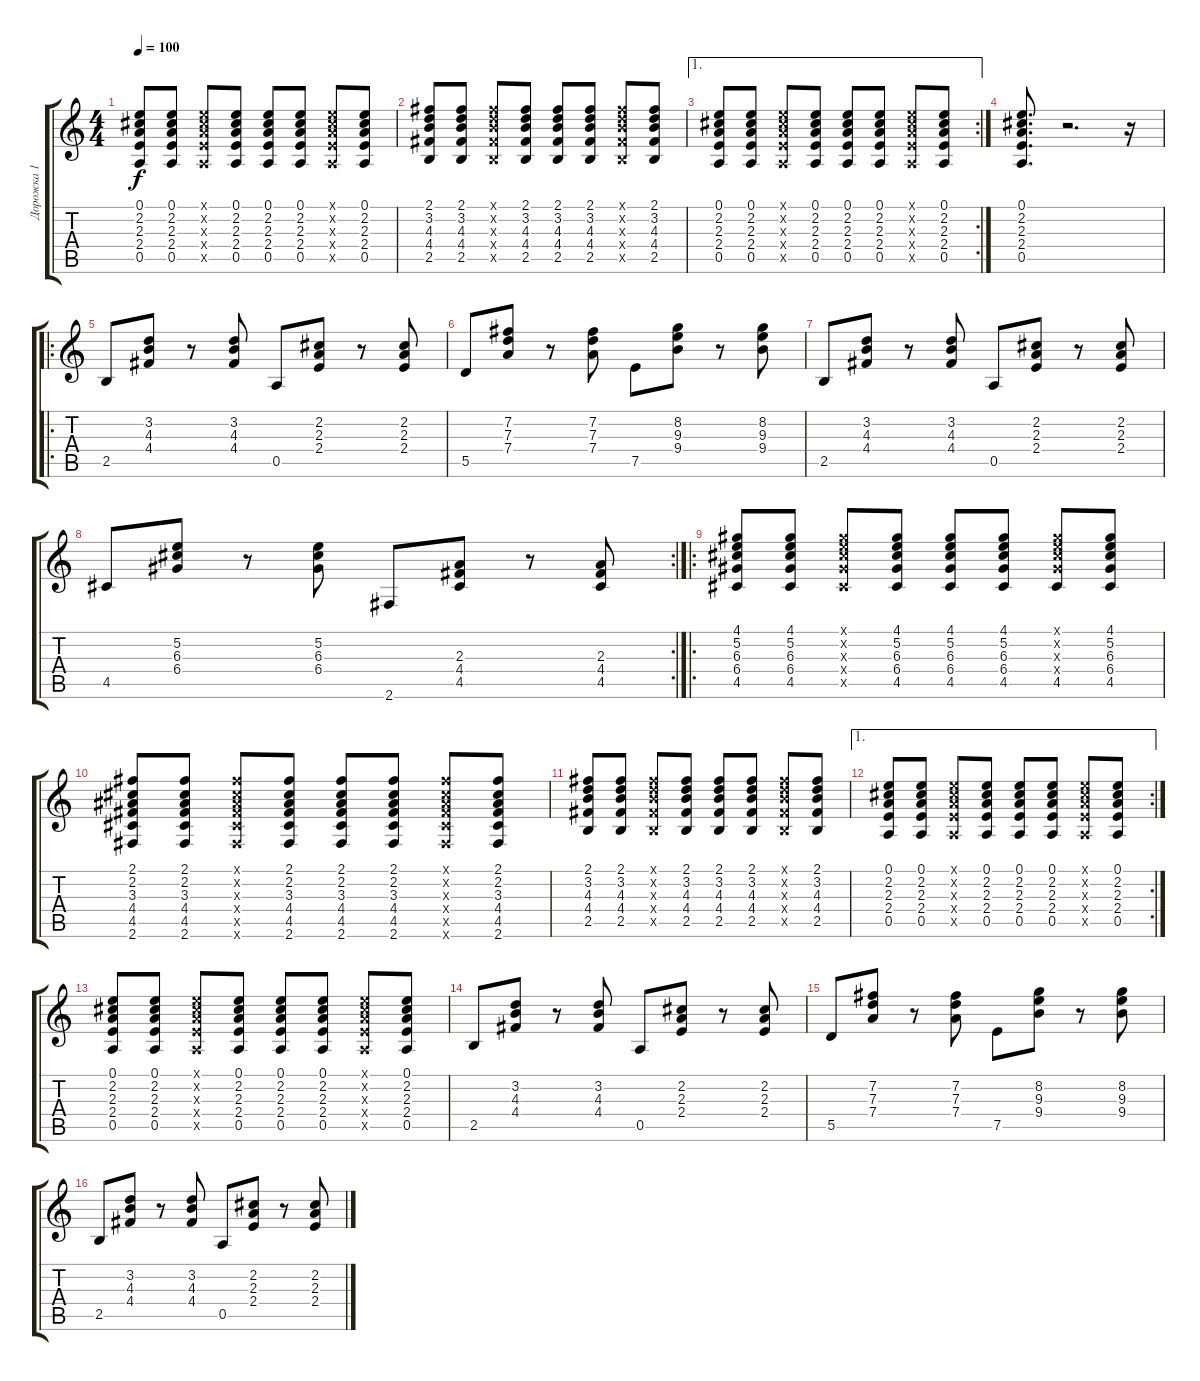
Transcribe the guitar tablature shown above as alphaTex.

\track ("Дорожка 1" "Дорожка 1") {instrument electricguitarclean}
\staff {score tabs}
\tuning (E4 B3 G3 D3 A2 E2) {hide}
\ts (4 4)
\tempo 100
\clef g2
\ks c
(0.1 2.2 2.3 2.4 0.5).8{dy f} (0.1 2.2 2.3 2.4 0.5).8 (0.1{x} 2.2{x} 2.3{x} 2.4{x} 0.5{x}).8 (0.1 2.2 2.3 2.4 0.5).8 (0.1 2.2 2.3 2.4 0.5).8 (0.1 2.2 2.3 2.4 0.5).8 (0.1{x} 2.2{x} 2.3{x} 2.4{x} 0.5{x}).8 (0.1 2.2 2.3 2.4 0.5).8 |
(2.1 3.2 4.3 4.4 2.5).8 (2.1 3.2 4.3 4.4 2.5).8 (2.1{x} 3.2{x} 4.3{x} 4.4{x} 2.5{x}).8 (2.1 3.2 4.3 4.4 2.5).8 (2.1 3.2 4.3 4.4 2.5).8 (2.1 3.2 4.3 4.4 2.5).8 (2.1{x} 3.2{x} 4.3{x} 4.4{x} 2.5{x}).8 (2.1 3.2 4.3 4.4 2.5).8 |
\ae 1
\rc 2
(0.1 2.2 2.3 2.4 0.5).8 (0.1 2.2 2.3 2.4 0.5).8 (0.1{x} 2.2{x} 2.3{x} 2.4{x} 0.5{x}).8 (0.1 2.2 2.3 2.4 0.5).8 (0.1 2.2 2.3 2.4 0.5).8 (0.1 2.2 2.3 2.4 0.5).8 (0.1{x} 2.2{x} 2.3{x} 2.4{x} 0.5{x}).8 (0.1 2.2 2.3 2.4 0.5).8 |
(0.1 2.2 2.3 2.4 0.5).8{d} r.2{d} r.16 |
\ro
2.5.8 (3.2 4.3 4.4).8 r.8 (3.2 4.3 4.4).8 0.5.8 (2.2 2.3 2.4).8 r.8 (2.2 2.3 2.4).8 |
5.5.8 (7.2 7.3 7.4).8 r.8 (7.2 7.3 7.4).8 7.5.8 (8.2 9.3 9.4).8 r.8 (8.2 9.3 9.4).8 |
2.5.8 (3.2 4.3 4.4).8 r.8 (3.2 4.3 4.4).8 0.5.8 (2.2 2.3 2.4).8 r.8 (2.2 2.3 2.4).8 |
\rc 2
4.5.8 (5.2 6.3 6.4).8 r.8 (5.2 6.3 6.4).8 2.6.8 (2.3 4.4 4.5).8 r.8 (2.3 4.4 4.5).8 |
\ro
(4.1 5.2 6.3 6.4 4.5).8 (4.1 5.2 6.3 6.4 4.5).8 (4.1{x} 5.2{x} 6.3{x} 6.4{x} 4.5{x}).8 (4.1 5.2 6.3 6.4 4.5).8 (4.1 5.2 6.3 6.4 4.5).8 (4.1 5.2 6.3 6.4 4.5).8 (4.1{x} 5.2{x} 6.3{x} 6.4{x} 4.5).8 (4.1 5.2 6.3 6.4 4.5).8 |
(2.1 2.2 3.3 4.4 4.5 2.6).8 (2.1 2.2 3.3 4.4 4.5 2.6).8 (2.1{x} 2.2{x} 3.3{x} 4.4{x} 4.5{x} 2.6{x}).8 (2.1 2.2 3.3 4.4 4.5 2.6).8 (2.1 2.2 3.3 4.4 4.5 2.6).8 (2.1 2.2 3.3 4.4 4.5 2.6).8 (2.1{x} 2.2{x} 3.3{x} 4.4{x} 4.5{x} 2.6{x}).8 (2.1 2.2 3.3 4.4 4.5 2.6).8 |
(2.1 3.2 4.3 4.4 2.5).8 (2.1 3.2 4.3 4.4 2.5).8 (2.1{x} 3.2{x} 4.3{x} 4.4{x} 2.5{x}).8 (2.1 3.2 4.3 4.4 2.5).8 (2.1 3.2 4.3 4.4 2.5).8 (2.1 3.2 4.3 4.4 2.5).8 (2.1{x} 3.2{x} 4.3{x} 4.4{x} 2.5{x}).8 (2.1 3.2 4.3 4.4 2.5).8 |
\ae 1
\rc 2
(0.1 2.2 2.3 2.4 0.5).8 (0.1 2.2 2.3 2.4 0.5).8 (0.1{x} 2.2{x} 2.3{x} 2.4{x} 0.5{x}).8 (0.1 2.2 2.3 2.4 0.5).8 (0.1 2.2 2.3 2.4 0.5).8 (0.1 2.2 2.3 2.4 0.5).8 (0.1{x} 2.2{x} 2.3{x} 2.4{x} 0.5{x}).8 (0.1 2.2 2.3 2.4 0.5).8 |
(0.1 2.2 2.3 2.4 0.5).8 (0.1 2.2 2.3 2.4 0.5).8 (0.1{x} 2.2{x} 2.3{x} 2.4{x} 0.5{x}).8 (0.1 2.2 2.3 2.4 0.5).8 (0.1 2.2 2.3 2.4 0.5).8 (0.1 2.2 2.3 2.4 0.5).8 (0.1{x} 2.2{x} 2.3{x} 2.4{x} 0.5{x}).8 (0.1 2.2 2.3 2.4 0.5).8 |
2.5.8 (3.2 4.3 4.4).8 r.8 (3.2 4.3 4.4).8 0.5.8 (2.2 2.3 2.4).8 r.8 (2.2 2.3 2.4).8 |
5.5.8 (7.2 7.3 7.4).8 r.8 (7.2 7.3 7.4).8 7.5.8 (8.2 9.3 9.4).8 r.8 (8.2 9.3 9.4).8 |
2.5.8 (3.2 4.3 4.4).8 r.8 (3.2 4.3 4.4).8 0.5.8 (2.2 2.3 2.4).8 r.8 (2.2 2.3 2.4).8
